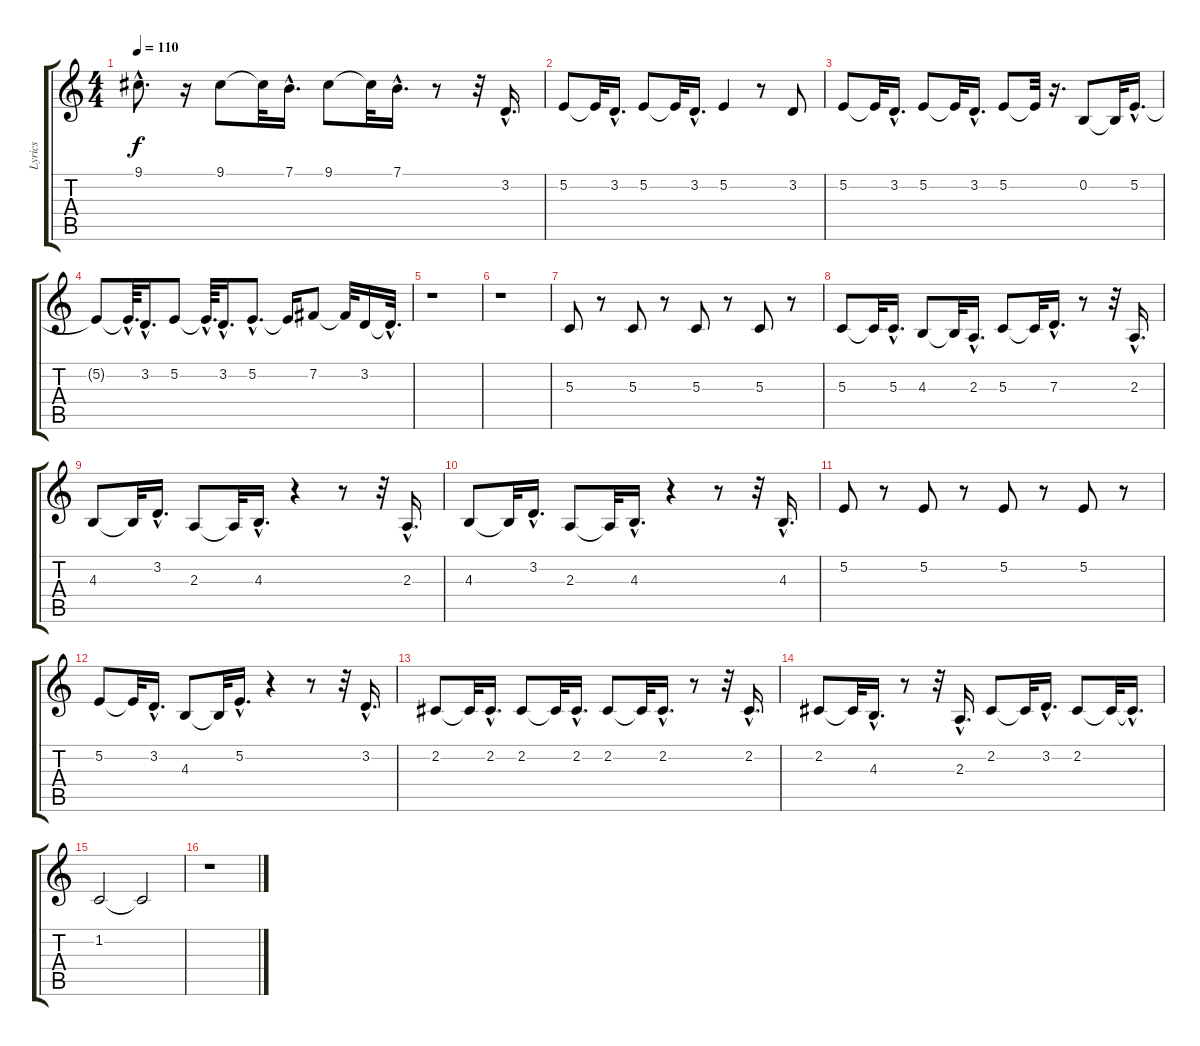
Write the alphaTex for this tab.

\track ("Lyrics" "Lyrics") {instrument harmonica}
\staff {score tabs}
\tuning (E4 B3 G3 D3 A2 E2) {hide}
\ts (4 4)
\tempo 110
\clef g2
\ks c
9.1{hac t}.8{d dy f} r.16 9.1.8 9.1{t}.32 7.1{hac}.16{d} 9.1.8 9.1{t}.32 7.1{hac}.16{d} r.8 r.32 3.2{hac}.16{d} |
5.2.8 5.2{t}.32 3.2{hac}.16{d} 5.2.8 5.2{t}.32 3.2{hac}.16{d} 5.2.4 r.8 3.2.8 |
5.2.8 5.2{t}.32 3.2{hac}.16{d} 5.2.8 5.2{t}.32 3.2{hac}.16{d} 5.2.8 5.2{t}.32 r.16{d} 0.2.8 0.2{t}.32 5.2{hac}.16{d} |
5.2{t}.8 5.2{hac t}.64{d} 3.2{hac}.16{d} 5.2.8 5.2{hac t}.64{d} 3.2{hac}.16{d} 5.2{hac}.8{d} 5.2{t}.16 7.2.8 7.2{t}.32 3.2.16 3.2{hac t}.32{d} |
r.1 |
r.1 |
5.3.8 r.8 5.3.8 r.8 5.3.8 r.8 5.3.8 r.8 |
5.3.8 5.3{t}.32 5.3{hac}.16{d} 4.3.8 4.3{t}.32 2.3{hac}.16{d} 5.3.8 5.3{t}.32 7.3{hac}.16{d} r.8 r.32 2.3{hac}.16{d} |
4.3.8 4.3{t}.32 3.2{hac}.16{d} 2.3.8 2.3{t}.32 4.3{hac}.16{d} r.4 r.8 r.32 2.3{hac}.16{d} |
4.3.8 4.3{t}.32 3.2{hac}.16{d} 2.3.8 2.3{t}.32 4.3{hac}.16{d} r.4 r.8 r.32 4.3{hac}.16{d} |
5.2.8 r.8 5.2.8 r.8 5.2.8 r.8 5.2.8 r.8 |
5.2.8 5.2{t}.32 3.2{hac}.16{d} 4.3.8 4.3{t}.32 5.2{hac}.16{d} r.4 r.8 r.32 3.2{hac}.16{d} |
2.2.8 2.2{t}.32 2.2{hac}.16{d} 2.2.8 2.2{t}.32 2.2{hac}.16{d} 2.2.8 2.2{t}.32 2.2{hac}.16{d} r.8 r.32 2.2{hac}.16{d} |
2.2.8 2.2{t}.32 4.3{hac}.16{d} r.8 r.32 2.3{hac}.16{d} 2.2.8 2.2{t}.32 3.2{hac}.16{d} 2.2.8 2.2{t}.32 2.2{hac t}.16{d} |
1.2.2 1.2{t}.2 |
r.1
